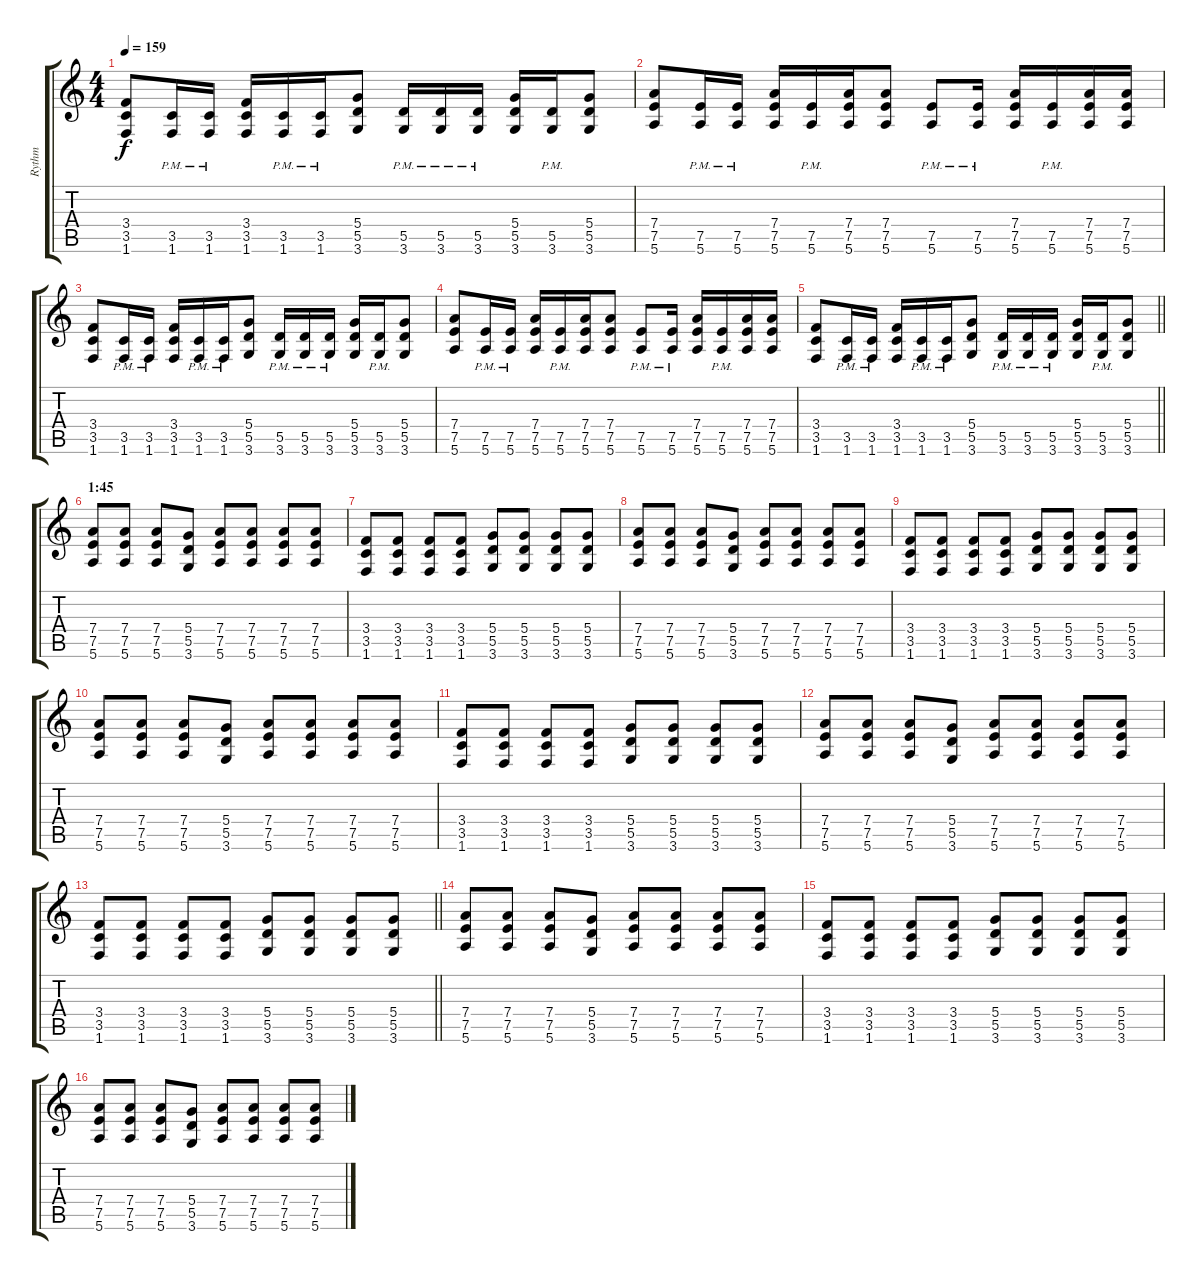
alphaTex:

\track ("Rythm" "Rythm") {instrument distortionguitar}
\staff {score tabs}
\tuning (E4 B3 G3 D3 A2 E2) {hide}
\ts (4 4)
\tempo 159
\clef g2
\ks c
(3.4 3.5 1.6).8{dy f} (3.5{pm} 1.6{pm}).16 (3.5{pm} 1.6{pm}).16 (3.4 3.5 1.6).16 (3.5{pm} 1.6{pm}).16 (3.5{pm} 1.6{pm}).16 (5.4 5.5 3.6).8 (5.5{pm} 3.6{pm}).16 (5.5{pm} 3.6{pm}).16 (5.5{pm} 3.6{pm}).16 (5.4 5.5 3.6).16 (5.5{pm} 3.6{pm}).16 (5.4 5.5 3.6).8 |
(7.4 7.5 5.6).8 (7.5{pm} 5.6{pm}).16 (7.5{pm} 5.6{pm}).16 (7.4 7.5 5.6).16 (7.5{pm} 5.6{pm}).16 (7.4 7.5 5.6).16 (7.4 7.5 5.6).8 (7.5{pm} 5.6{pm}).8 (7.5{pm} 5.6{pm}).16 (7.4 7.5 5.6).16 (7.5{pm} 5.6{pm}).16 (7.4 7.5 5.6).16 (7.4 7.5 5.6).16 |
(3.4 3.5 1.6).8 (3.5{pm} 1.6{pm}).16 (3.5{pm} 1.6{pm}).16 (3.4 3.5 1.6).16 (3.5{pm} 1.6{pm}).16 (3.5{pm} 1.6{pm}).16 (5.4 5.5 3.6).8 (5.5{pm} 3.6{pm}).16 (5.5{pm} 3.6{pm}).16 (5.5{pm} 3.6{pm}).16 (5.4 5.5 3.6).16 (5.5{pm} 3.6{pm}).16 (5.4 5.5 3.6).8 |
(7.4 7.5 5.6).8 (7.5{pm} 5.6{pm}).16 (7.5{pm} 5.6{pm}).16 (7.4 7.5 5.6).16 (7.5{pm} 5.6{pm}).16 (7.4 7.5 5.6).16 (7.4 7.5 5.6).8 (7.5{pm} 5.6{pm}).8 (7.5{pm} 5.6{pm}).16 (7.4 7.5 5.6).16 (7.5{pm} 5.6{pm}).16 (7.4 7.5 5.6).16 (7.4 7.5 5.6).16 |
\barLineRight lightlight
(3.4 3.5 1.6).8 (3.5{pm} 1.6{pm}).16 (3.5{pm} 1.6{pm}).16 (3.4 3.5 1.6).16 (3.5{pm} 1.6{pm}).16 (3.5{pm} 1.6{pm}).16 (5.4 5.5 3.6).8 (5.5{pm} 3.6{pm}).16 (5.5{pm} 3.6{pm}).16 (5.5{pm} 3.6{pm}).16 (5.4 5.5 3.6).16 (5.5{pm} 3.6{pm}).16 (5.4 5.5 3.6).8 |
\section ("" "1:45")
(7.4 7.5 5.6).8{volume 11} (7.4 7.5 5.6).8 (7.4 7.5 5.6).8 (5.4 5.5 3.6).8 (7.4 7.5 5.6).8 (7.4 7.5 5.6).8 (7.4 7.5 5.6).8 (7.4 7.5 5.6).8 |
(3.4 3.5 1.6).8 (3.4 3.5 1.6).8 (3.4 3.5 1.6).8 (3.4 3.5 1.6).8 (5.4 5.5 3.6).8 (5.4 5.5 3.6).8 (5.4 5.5 3.6).8 (5.4 5.5 3.6).8 |
(7.4 7.5 5.6).8 (7.4 7.5 5.6).8 (7.4 7.5 5.6).8 (5.4 5.5 3.6).8 (7.4 7.5 5.6).8 (7.4 7.5 5.6).8 (7.4 7.5 5.6).8 (7.4 7.5 5.6).8 |
(3.4 3.5 1.6).8 (3.4 3.5 1.6).8 (3.4 3.5 1.6).8 (3.4 3.5 1.6).8 (5.4 5.5 3.6).8 (5.4 5.5 3.6).8 (5.4 5.5 3.6).8 (5.4 5.5 3.6).8 |
(7.4 7.5 5.6).8 (7.4 7.5 5.6).8 (7.4 7.5 5.6).8 (5.4 5.5 3.6).8 (7.4 7.5 5.6).8 (7.4 7.5 5.6).8 (7.4 7.5 5.6).8 (7.4 7.5 5.6).8 |
(3.4 3.5 1.6).8 (3.4 3.5 1.6).8 (3.4 3.5 1.6).8 (3.4 3.5 1.6).8 (5.4 5.5 3.6).8 (5.4 5.5 3.6).8 (5.4 5.5 3.6).8 (5.4 5.5 3.6).8 |
(7.4 7.5 5.6).8 (7.4 7.5 5.6).8 (7.4 7.5 5.6).8 (5.4 5.5 3.6).8 (7.4 7.5 5.6).8 (7.4 7.5 5.6).8 (7.4 7.5 5.6).8 (7.4 7.5 5.6).8 |
\barLineRight lightlight
(3.4 3.5 1.6).8 (3.4 3.5 1.6).8 (3.4 3.5 1.6).8 (3.4 3.5 1.6).8 (5.4 5.5 3.6).8 (5.4 5.5 3.6).8 (5.4 5.5 3.6).8 (5.4 5.5 3.6).8 |
(7.4 7.5 5.6).8 (7.4 7.5 5.6).8 (7.4 7.5 5.6).8 (5.4 5.5 3.6).8 (7.4 7.5 5.6).8 (7.4 7.5 5.6).8 (7.4 7.5 5.6).8 (7.4 7.5 5.6).8 |
(3.4 3.5 1.6).8 (3.4 3.5 1.6).8 (3.4 3.5 1.6).8 (3.4 3.5 1.6).8 (5.4 5.5 3.6).8 (5.4 5.5 3.6).8 (5.4 5.5 3.6).8 (5.4 5.5 3.6).8 |
(7.4 7.5 5.6).8 (7.4 7.5 5.6).8 (7.4 7.5 5.6).8 (5.4 5.5 3.6).8 (7.4 7.5 5.6).8 (7.4 7.5 5.6).8 (7.4 7.5 5.6).8 (7.4 7.5 5.6).8
